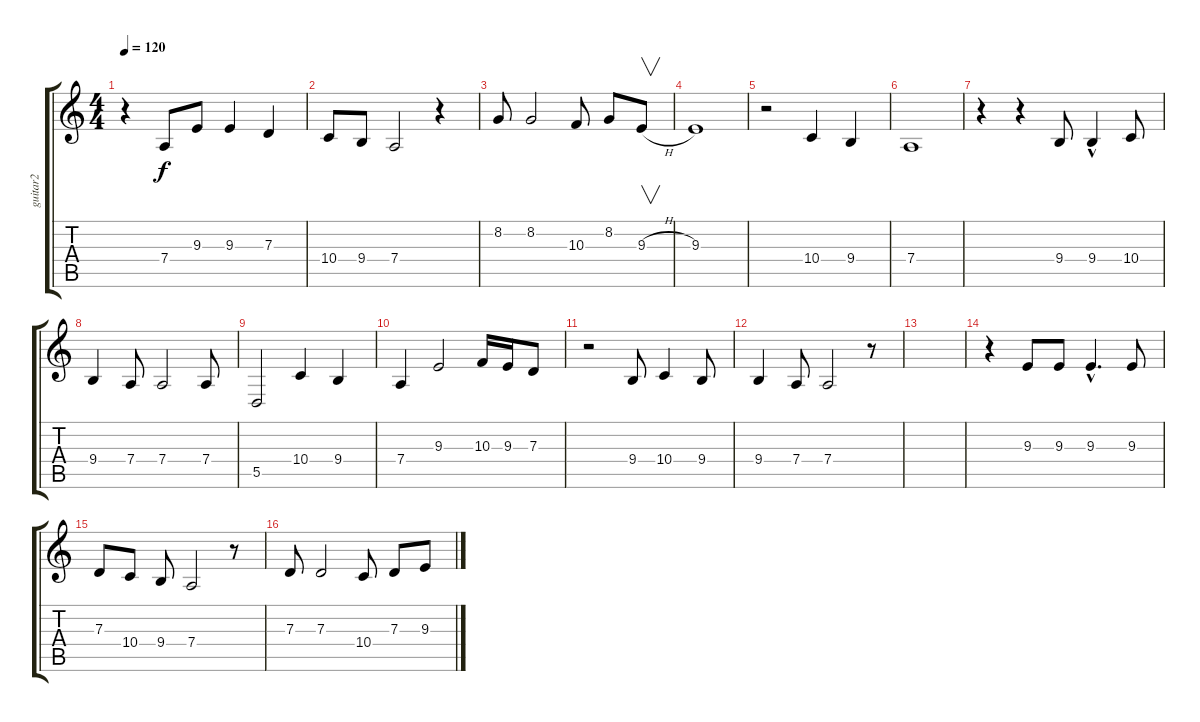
\track ("guitar2" "guitar2") {instrument reedorgan}
\staff {score tabs}
\tuning (E4 B3 G3 D3 A2 E2) {hide}
\ts (4 4)
\tempo 120
\clef g2
\ks c
r.4{dy f} 7.4.8 9.3.8 9.3.4 7.3.4 |
10.4.8 9.4.8 7.4.2 r.4 |
8.2.8 8.2.2 10.3.8 8.2.8 9.3{h}.8{v} |
9.3.1 |
r.2 10.4.4 9.4.4 |
7.4.1 |
r.4 r.4 9.4.8 9.4{hac}.4 10.4.8 |
9.4.4 7.4.8 7.4.2 7.4.8 |
5.5.2 10.4.4 9.4.4 |
7.4.4 9.3.2 10.3.16 9.3.16 7.3.8 |
r.2 9.4.8 10.4.4 9.4.8 |
9.4.4 7.4.8 7.4.2 r.8 |
|
r.4 9.3.8 9.3.8 9.3{hac}.4{d} 9.3.8 |
7.3.8 10.4.8 9.4.8 7.4.2 r.8 |
7.3.8 7.3.2 10.4.8 7.3.8 9.3{h}.8
